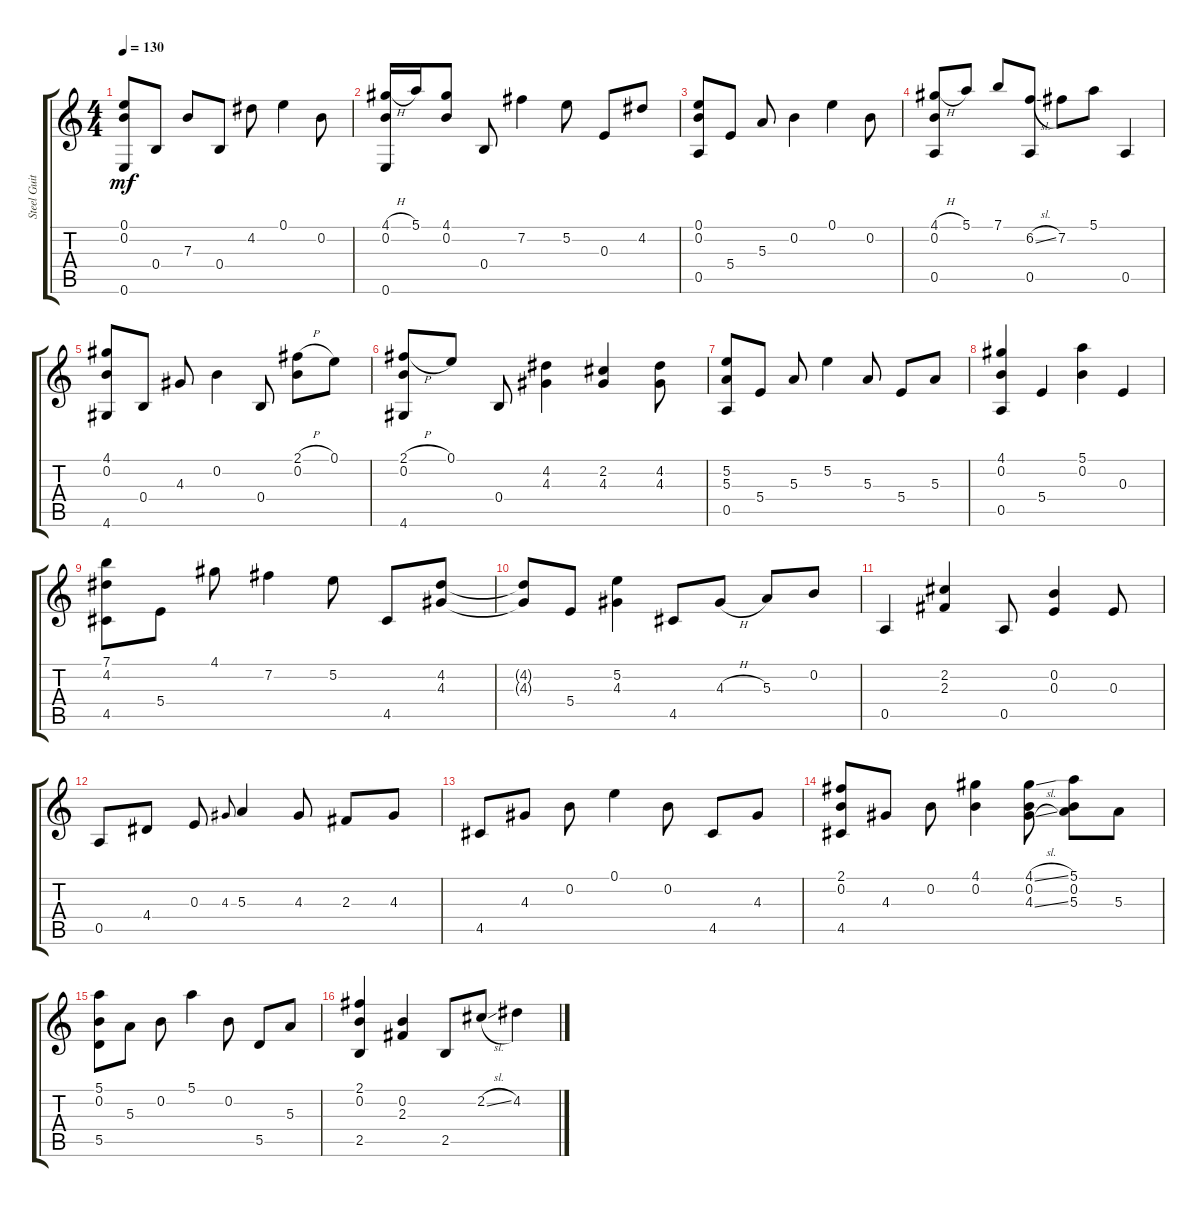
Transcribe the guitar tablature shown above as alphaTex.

\track ("Steel Guitar" "Steel Guit") {instrument acousticguitarsteel}
\staff {score tabs}
\tuning (E4 B3 E3 B2 A2 E2) {hide}
\ts (4 4)
\tempo 130
\clef g2
\ks c
(0.1 0.2 0.6).8{dy mf} 0.4.8 7.3.8 0.4.8 4.2.8 0.1.4 0.2.8 |
(4.1{h} 0.2 0.6).16 5.1.16 (4.1 0.2).8 0.4.8 7.2.4 5.2.8 0.3.8 4.2.8 |
(0.1 0.2 0.5).8 5.4.8 5.3.8 0.2.4 0.1.4 0.2.8 |
(4.1{h} 0.2 0.5).8 5.1.8 7.1.8 (6.2{sl} 0.5).8 7.2.8 5.1.8 0.5.4 |
(4.1 0.2 4.6).8 0.4.8 4.3.8 0.2.4 0.4.8 (2.1{h} 0.2).8 0.1.8 |
(2.1{h} 0.2 4.6).8 0.1.8 0.4.8 (4.2 4.3).4 (2.2 4.3).4 (4.2 4.3).8 |
(5.2 5.3 0.5).8 5.4.8 5.3.8 5.2.4 5.3.8 5.4.8 5.3.8 |
(4.1 0.2 0.5).4 5.4.4 (5.1 0.2).4 0.3.4 |
(7.1 4.2 4.5).8 5.4.8 4.1.8 7.2.4 5.2.8 4.5.8 (4.2 4.3).8 |
(4.2{t} 4.3{t}).8 5.4.8 (5.2 4.3).4 4.5.8 4.3{h}.8 5.3.8 0.2.8 |
0.5.4 (2.2 2.3).4 0.5.8 (0.2 0.3).4 0.3.8 |
0.5.8 4.4.8 0.3.8 4.3.8{gr onbeat} 5.3.4 4.3.8 2.3.8 4.3.8 |
4.5.8 4.3.8 0.2.8 0.1.4 0.2.8 4.5.8 4.3.8 |
(2.1 0.2 4.5).8 4.3.8 0.2.8 (4.1 0.2).4 (4.1{sl} 0.2 4.3{sl}).8 (5.1 0.2 5.3).8 5.3.8 |
(5.1 0.2 5.5).8 5.3.8 0.2.8 5.1.4 0.2.8 5.5.8 5.3.8 |
(2.1 0.2 2.5).4 (0.2 2.3).4 2.5.8 2.2{sl}.8 4.2.4
